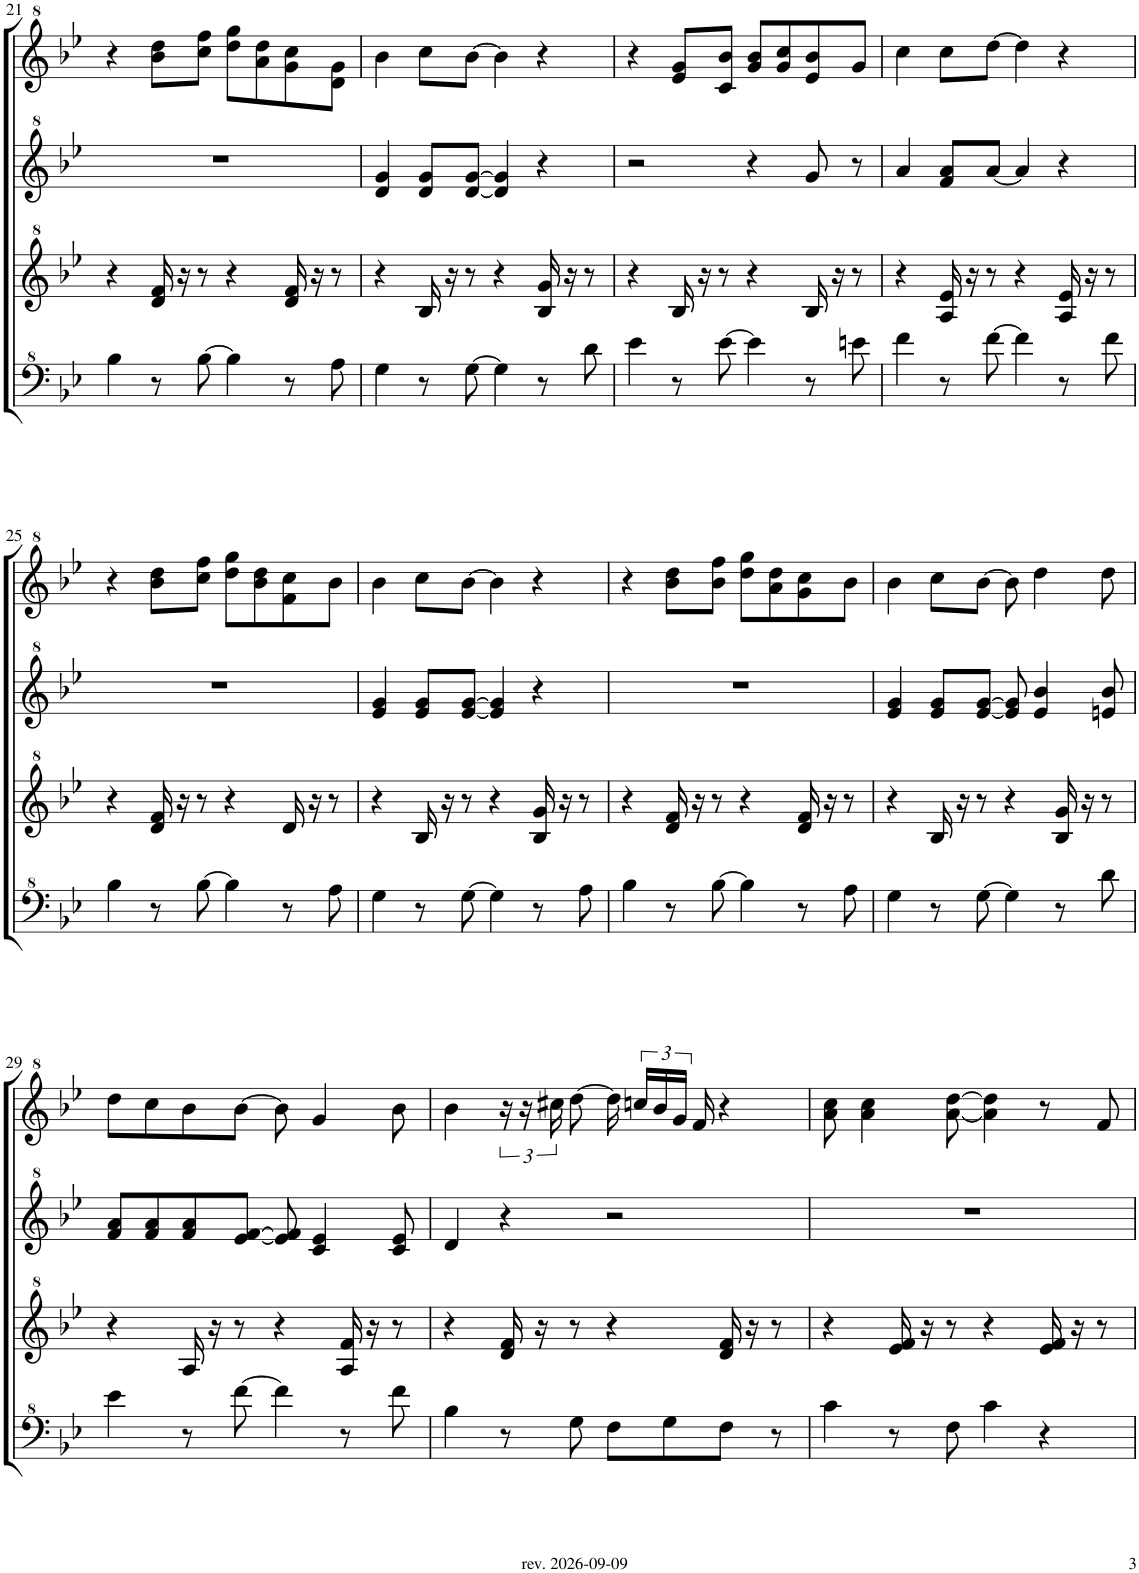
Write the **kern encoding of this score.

**kern	**kern	**kern	**kern
*part4	*part3	*part2	*part1
*staff4	*staff3	*staff2	*staff1
*I"パンフルート	*I"パンフルート	*I"パンフルート	*I"パンフルート
!!LO:PB:g=z
*clefF^4	*clefG^2	*clefG^2	*clefG^2
*k[b-e-]	*k[b-e-]	*k[b-e-]	*k[b-e-]
*M4/4	*M4/4	*M4/4	*M4/4
=21	=21	=21	=21
4b-\	4r	1r	4r
8r	16dd/ 16ff/	.	8bb-\ 8ddd\L
.	16r	.	.
[8b-\	8r	.	8ccc\ 8fff\J
4b-\]	4r	.	8ddd\ 8ggg\L
.	.	.	8aa\ 8ddd\
8r	16dd/ 16ff/	.	8gg\ 8ccc\
.	16r	.	.
8a\	8r	.	8dd\ 8gg\J
=22	=22	=22	=22
4g\	4r	4dd/ 4gg/	4bb-\
8r	16b-/	8dd/ 8gg/L	8ccc\L
.	16r	.	.
[8g\	8r	[8dd/ [8gg/J	[8bb-\J
4g\]	4r	4dd/] 4gg/]	4bb-\]
8r	16b-/ 16gg/	4r	4r
.	16r	.	.
8dd\	8r	.	.
=23	=23	=23	=23
4ee-\	4r	2r	4r
8r	16b-/	.	8ee-/ 8gg/L
.	16r	.	.
[8ee-\	8r	.	8cc/ 8bb-/J
4ee-\]	4r	4r	8gg/ 8bb-/L
.	.	.	8gg/ 8ccc/
8r	16b-/	8gg/	8ee-/ 8bb-/
.	16r	.	.
8een\	8r	8r	8gg/J
=24	=24	=24	=24
4ff\	4r	4aa/	4ccc\
8r	16a/ 16ee-/	8ff/ 8aa/L	8ccc\L
.	16r	.	.
[8ff\	8r	[8aa/J	[8ddd\J
4ff\]	4r	4aa/]	4ddd\]
8r	16a/ 16ee-/	4r	4r
.	16r	.	.
8ff\	8r	.	.
!!LO:LB:g=z
=25	=25	=25	=25
4b-\	4r	1r	4r
8r	16dd/ 16ff/	.	8bb-\ 8ddd\L
.	16r	.	.
[8b-\	8r	.	8ccc\ 8fff\J
4b-\]	4r	.	8ddd\ 8ggg\L
.	.	.	8bb-\ 8ddd\
8r	16dd/	.	8ff\ 8ccc\
.	16r	.	.
8a\	8r	.	8bb-\J
=26	=26	=26	=26
4g\	4r	4ee-/ 4gg/	4bb-\
8r	16b-/	8ee-/ 8gg/L	8ccc\L
.	16r	.	.
[8g\	8r	[8ee-/ [8gg/J	[8bb-\J
4g\]	4r	4ee-/] 4gg/]	4bb-\]
8r	16b-/ 16gg/	4r	4r
.	16r	.	.
8a\	8r	.	.
=27	=27	=27	=27
4b-\	4r	1r	4r
8r	16dd/ 16ff/	.	8bb-\ 8ddd\L
.	16r	.	.
[8b-\	8r	.	8bb-\ 8fff\J
4b-\]	4r	.	8ddd\ 8ggg\L
.	.	.	8aa\ 8ddd\
8r	16dd/ 16ff/	.	8gg\ 8ccc\
.	16r	.	.
8a\	8r	.	8bb-\J
=28	=28	=28	=28
4g\	4r	4ee-/ 4gg/	4bb-\
8r	16b-/	8ee-/ 8gg/L	8ccc\L
.	16r	.	.
[8g\	8r	[8ee-/ [8gg/J	[8bb-\J
4g\]	4r	8ee-/] 8gg/]	8bb-\]
.	.	4ee-/ 4bb-/	4ddd\
8r	16b-/ 16gg/	.	.
.	16r	.	.
8dd\	8r	8een/ 8bb-/	8ddd\
!!LO:LB:g=z
=29	=29	=29	=29
4ee-\	4r	8ff/ 8aa/L	8ddd\L
.	.	8ff/ 8aa/	8ccc\
8r	16a/	8ff/ 8aa/	8bb-\
.	16r	.	.
[8ff\	8r	[8ee-/ [8ff/J	[8bb-\J
4ff\]	4r	8ee-/] 8ff/]	8bb-\]
.	.	4cc/ 4ee-/	4gg/
8r	16a/ 16ff/	.	.
.	16r	.	.
8ff\	8r	8cc/ 8ee-/	8bb-\
=30	=30	=30	=30
4b-\	4r	4dd/	4bb-\
8r	16dd/ 16ff/	4r	24r
.	.	.	24r
.	16r	.	.
.	.	.	24ccc#X\
8g\	8r	.	[8ddd\
8f\L	4r	2r	16ddd\]
.	.	.	24cccn/LL
.	.	.	24bb-/
8g\	.	.	.
.	.	.	24gg/JJ
.	.	.	16ff/
8f\J	16dd/ 16ff/	.	4r
.	16r	.	.
8r	8r	.	.
=31	=31	=31	=31
4cc\	4r	1r	8aa\ 8ccc\
.	.	.	4aa\ 4ccc\
8r	16ee-/ 16ff/	.	.
.	16r	.	.
8f\	8r	.	[8aa\ [8ddd\
4cc\	4r	.	4aa\] 4ddd\]
4r	16ee-/ 16ff/	.	8r
.	16r	.	.
.	8r	.	8ff/
=	=	=	=
*-	*-	*-	*-
